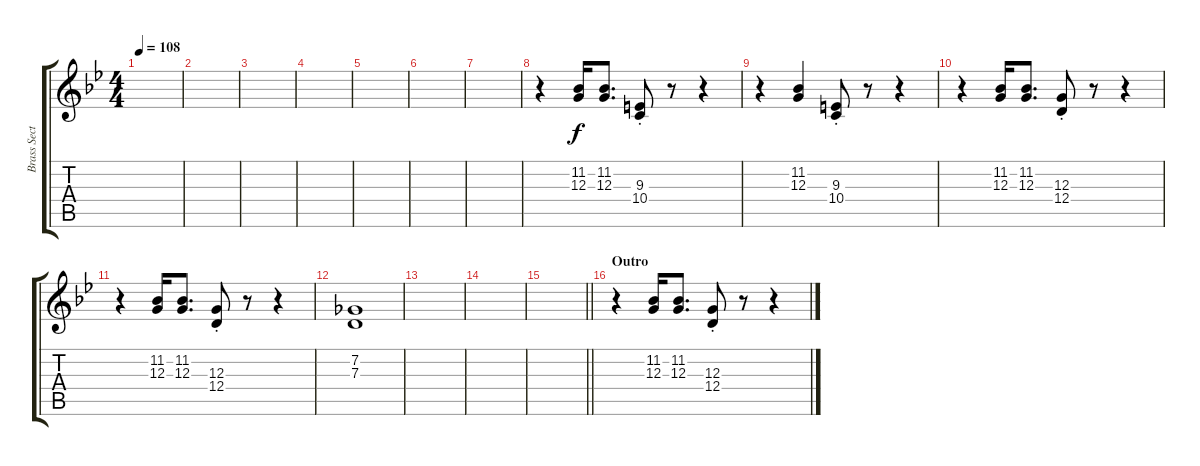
\track ("Brass Section" "Brass Sect") {instrument altosax}
\staff {score tabs}
\tuning (E4 B3 G3 D3 A2 E2) {hide}
\ts (4 4)
\tempo 108
\clef g2
\ks bb
|
|
|
|
|
|
|
r.4 (11.2 12.3).16 (11.2 12.3).8{d} (9.3{st} 10.4{st}).8 r.8 r.4 |
r.4 (11.2 12.3).4 (9.3{st} 10.4{st}).8 r.8 r.4 |
r.4 (11.2 12.3).16 (11.2 12.3).8{d} (12.3{st} 12.4{st}).8 r.8 r.4 |
r.4 (11.2 12.3).16 (11.2 12.3).8{d} (12.3{st} 12.4{st}).8 r.8 r.4 |
(7.2 7.3).1 |
|
|
\barLineRight lightlight
|
\section ("" "Outro")
r.4 (11.2 12.3).16 (11.2 12.3).8{d} (12.3{st} 12.4{st}).8 r.8 r.4
